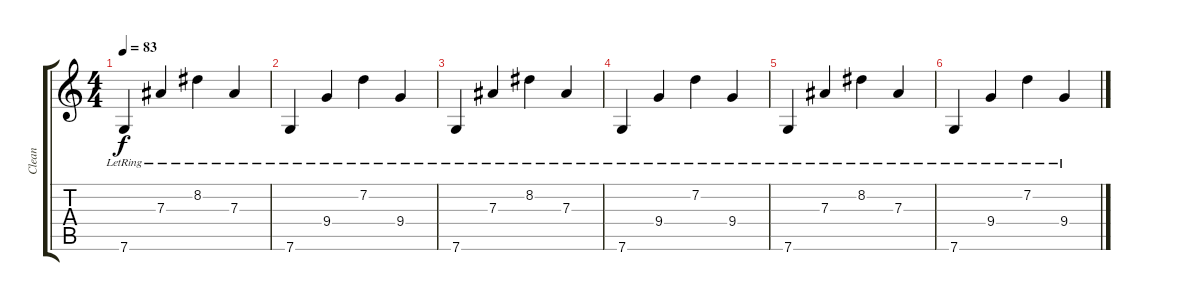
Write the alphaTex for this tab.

\track ("Clean" "Clean") {instrument acousticguitarnylon}
\staff {score tabs}
\tuning (C4 G3 Eb3 Bb2 F2 C2) {hide}
\ts (4 4)
\tempo 83
\clef g2
\ks c
7.6{lr}.4{dy f} 7.3{lr}.4 8.2{lr}.4 7.3{lr}.4 |
7.6{lr}.4 9.4{lr}.4 7.2{lr}.4 9.4{lr}.4 |
7.6{lr}.4 7.3{lr}.4 8.2{lr}.4 7.3{lr}.4 |
7.6{lr}.4 9.4{lr}.4 7.2{lr}.4 9.4{lr}.4 |
7.6{lr}.4 7.3{lr}.4 8.2{lr}.4 7.3{lr}.4 |
7.6{lr}.4 9.4{lr}.4 7.2{lr}.4 9.4{lr}.4
